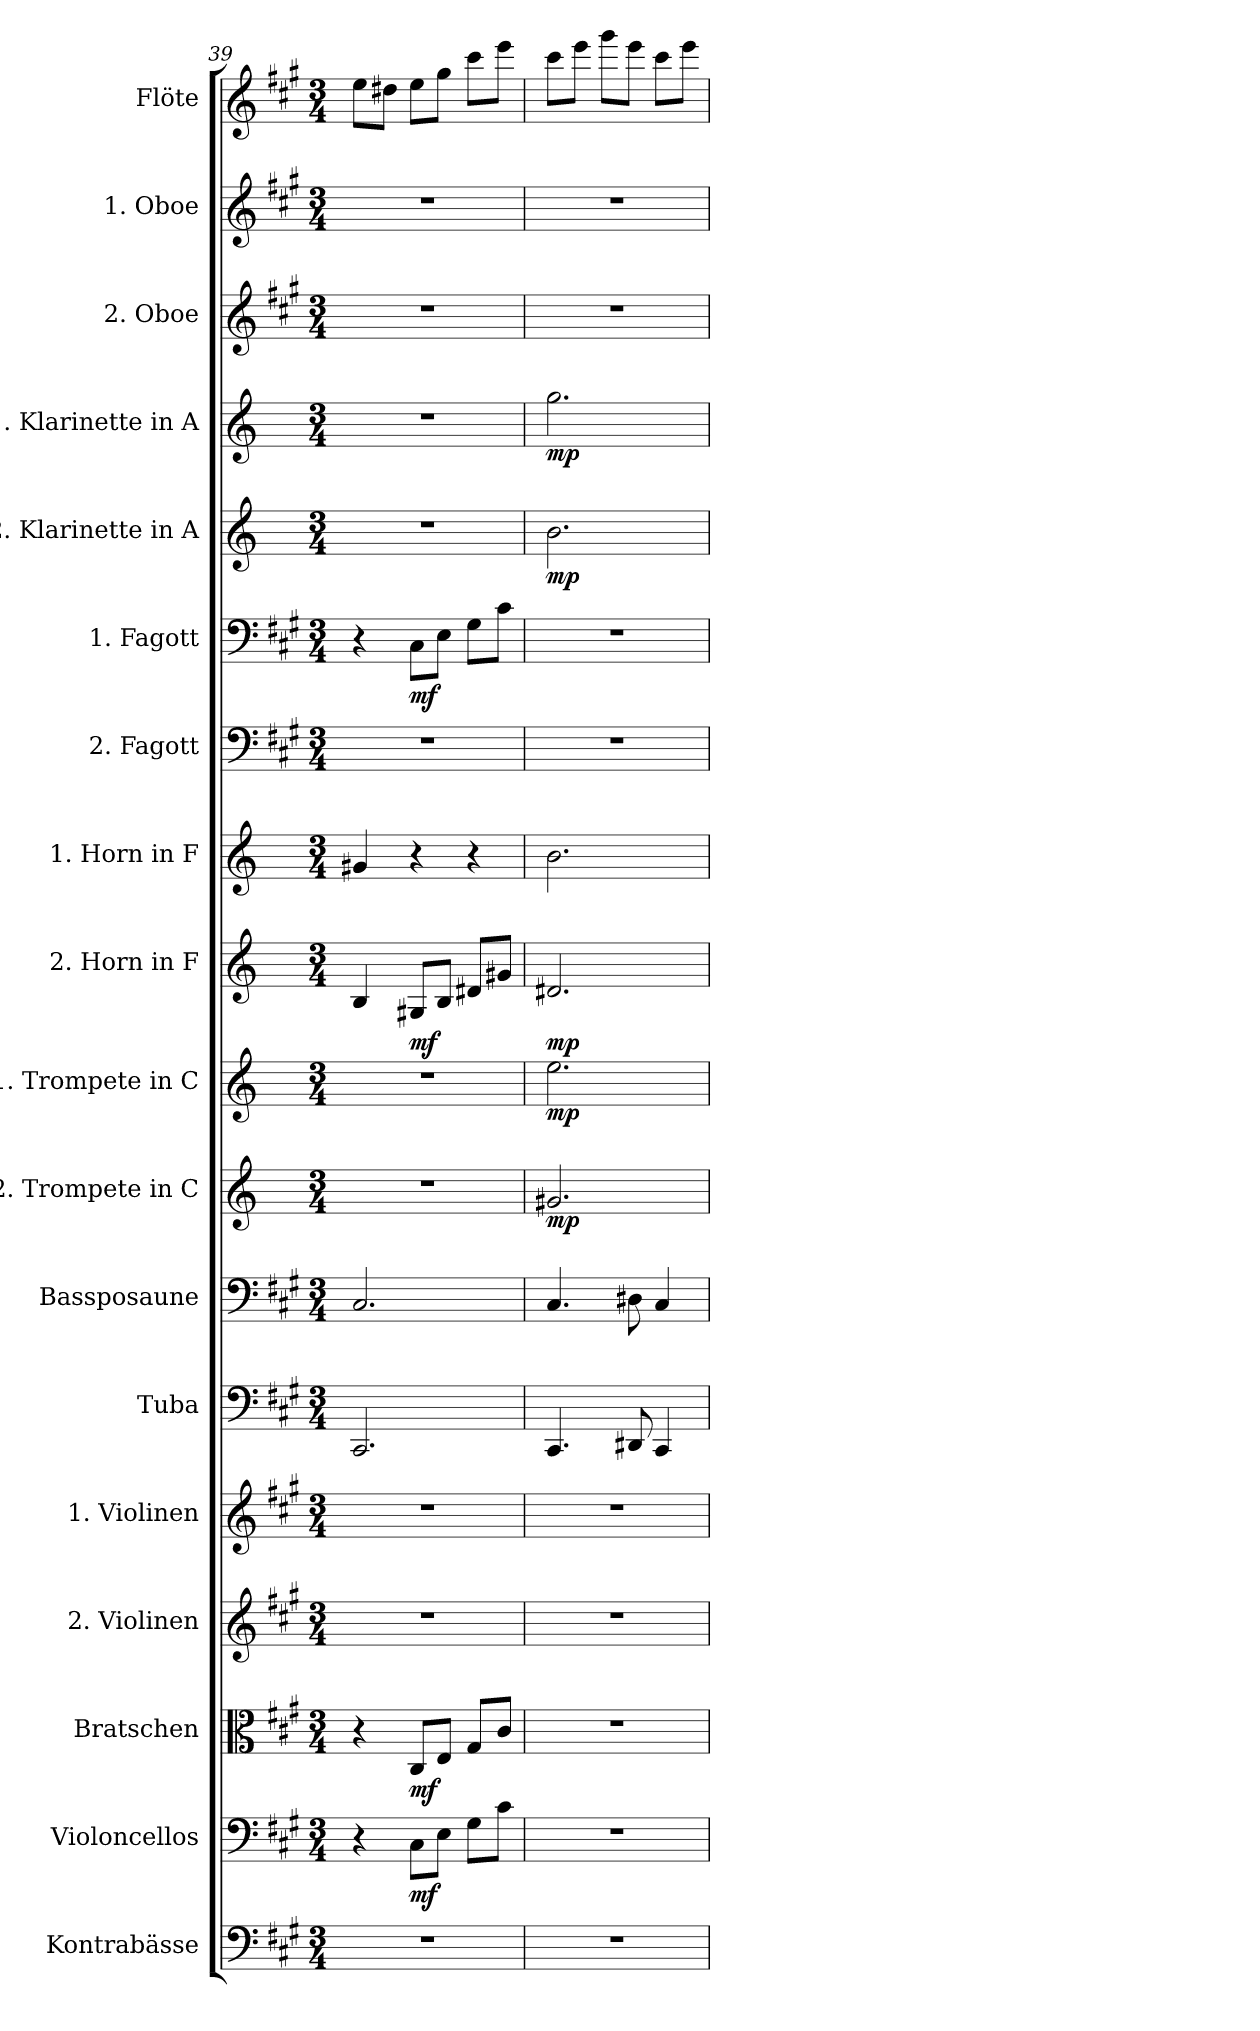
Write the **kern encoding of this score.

**kern	**kern	**dynam	**kern	**dynam	**kern	**kern	**kern	**kern	**kern	**dynam	**kern	**dynam	**kern	**dynam	**kern	**kern	**kern	**dynam	**kern	**dynam	**kern	**dynam	**kern	**kern	**kern
*part18	*part17	*part17	*part16	*part16	*part15	*part14	*part13	*part12	*part11	*part11	*part10	*part10	*part9	*part9	*part8	*part7	*part6	*part6	*part5	*part5	*part4	*part4	*part3	*part2	*part1
*staff18	*staff17	*staff17	*staff16	*staff16	*staff15	*staff14	*staff13	*staff12	*staff11	*staff11	*staff10	*staff10	*staff9	*staff9	*staff8	*staff7	*staff6	*staff6	*staff5	*staff5	*staff4	*staff4	*staff3	*staff2	*staff1
*I"Kontrabässe	*I"Violoncellos	*	*I"Bratschen	*	*I"2. Violinen	*I"1. Violinen	*I"Tuba	*I"Bassposaune	*I"2. Trompete in C	*	*I"1. Trompete in C	*	*I"2. Horn in F	*	*I"1. Horn in F	*I"2. Fagott	*I"1. Fagott	*	*I"2. Klarinette in A	*	*I"1. Klarinette in A	*	*I"2. Oboe	*I"1. Oboe	*I"Flöte
*I'Kbs.	*I'Vcs.	*	*I'Bran.	*	*I'2. Vln.	*I'1. Vln.	*I'Tba.	*I'B.psn.	*	*	*	*	*	*	*	*I'2. Fgt.	*I'1. Fgt.	*	*	*	*	*	*I'2. Ob.	*I'1. Ob.	*I'Fl.
*clefF4	*clefF4	*	*clefC3	*	*clefG2	*clefG2	*clefF4	*clefF4	*clefG2	*	*clefG2	*	*clefG2	*	*clefG2	*clefF4	*clefF4	*	*clefG2	*	*clefG2	*	*clefG2	*clefG2	*clefG2
*ITrd7c12	*	*	*	*	*	*	*	*	*	*	*	*	*ITrd4c7	*	*ITrd4c7	*	*	*	*ITrd2c3	*	*ITrd2c3	*	*	*	*
*k[f#c#g#]	*k[f#c#g#]	*	*k[f#c#g#]	*	*k[f#c#g#]	*k[f#c#g#]	*k[f#c#g#]	*k[f#c#g#]	*k[]	*	*k[]	*	*k[b-]	*	*k[b-]	*k[f#c#g#]	*k[f#c#g#]	*	*k[f#c#g#]	*	*k[f#c#g#]	*	*k[f#c#g#]	*k[f#c#g#]	*k[f#c#g#]
*M3/4	*M3/4	*	*M3/4	*	*M3/4	*M3/4	*M3/4	*M3/4	*M3/4	*	*M3/4	*	*M3/4	*	*M3/4	*M3/4	*M3/4	*	*M3/4	*	*M3/4	*	*M3/4	*M3/4	*M3/4
=39	=39	=39	=39	=39	=39	=39	=39	=39	=39	=39	=39	=39	=39	=39	=39	=39	=39	=39	=39	=39	=39	=39	=39	=39	=39
2.r	4r	.	4r	.	2.r	2.r	2.CC#/	2.C#/	2.r	.	2.r	.	4E/	.	4c#X/	2.r	4r	.	2.r	.	2.r	.	2.r	2.r	8ee\L
.	.	.	.	.	.	.	.	.	.	.	.	.	.	.	.	.	.	.	.	.	.	.	.	.	8dd#X\J
!	!	!LO:DY:b	!	!LO:DY:b	!	!	!	!	!	!	!	!	!	!LO:DY:b	!	!	!	!LO:DY:b	!	!	!	!	!	!	!
.	8C#\L	mf	8C#/L	mf	.	.	.	.	.	.	.	.	8C#X/L	mf	4r	.	8C#\L	mf	.	.	.	.	.	.	8ee\L
.	8E\J	.	8E/J	.	.	.	.	.	.	.	.	.	8E/J	.	.	.	8E\J	.	.	.	.	.	.	.	8gg#\J
.	8G#\L	.	8G#/L	.	.	.	.	.	.	.	.	.	8G#X/L	.	4r	.	8G#\L	.	.	.	.	.	.	.	8ccc#\L
.	8c#\J	.	8c#/J	.	.	.	.	.	.	.	.	.	8c#X/J	.	.	.	8c#\J	.	.	.	.	.	.	.	8eee\J
=40	=40	=40	=40	=40	=40	=40	=40	=40	=40	=40	=40	=40	=40	=40	=40	=40	=40	=40	=40	=40	=40	=40	=40	=40	=40
!	!	!	!	!	!	!	!	!	!	!LO:DY:b	!	!LO:DY:b	!	!LO:DY:b	!	!	!	!	!	!LO:DY:b	!	!LO:DY:b	!	!	!
2.r	2.r	.	2.r	.	2.r	2.r	4.CC#/	4.C#/	2.g#X/	mp	2.ee\	mp	2.G#X/	mp	2.e\	2.r	2.r	.	2.g#\	mp	2.ee\	mp	2.r	2.r	8ccc#\L
.	.	.	.	.	.	.	.	.	.	.	.	.	.	.	.	.	.	.	.	.	.	.	.	.	8eee\J
.	.	.	.	.	.	.	.	.	.	.	.	.	.	.	.	.	.	.	.	.	.	.	.	.	8ggg#\L
.	.	.	.	.	.	.	8DD#X/	8D#X\	.	.	.	.	.	.	.	.	.	.	.	.	.	.	.	.	8eee\J
.	.	.	.	.	.	.	4CC#/	4C#/	.	.	.	.	.	.	.	.	.	.	.	.	.	.	.	.	8ccc#\L
.	.	.	.	.	.	.	.	.	.	.	.	.	.	.	.	.	.	.	.	.	.	.	.	.	8eee\J
=	=	=	=	=	=	=	=	=	=	=	=	=	=	=	=	=	=	=	=	=	=	=	=	=	=
*-	*-	*-	*-	*-	*-	*-	*-	*-	*-	*-	*-	*-	*-	*-	*-	*-	*-	*-	*-	*-	*-	*-	*-	*-	*-
